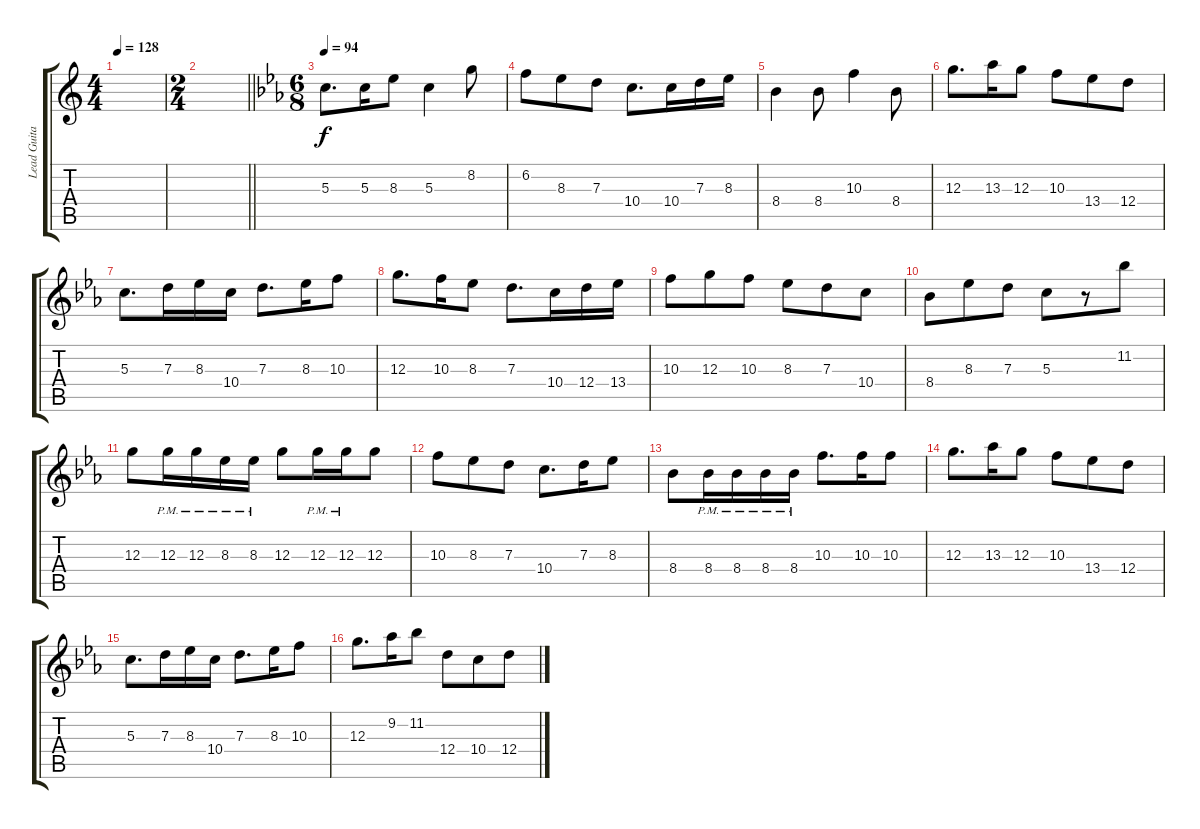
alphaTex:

\track ("Lead Guitar" "Lead Guita") {instrument distortionguitar}
\staff {score tabs}
\tuning (E4 B3 G3 D3 A2 E2) {hide}
\ts (4 4)
\tempo 128
\clef g2
\ks c
|
\ts (2 4)
\barLineRight lightlight
|
\ts (6 8)
\section ("" "")
\tempo 94
\ks cminor
5.3.8{d} 5.3.16 8.3.8 5.3.4 8.2.8 |
6.2.8 8.3.8 7.3.8 10.4.8{d} 10.4.16 7.3.16 8.3.16 |
8.4.4 8.4.8 10.3.4 8.4.8 |
12.3.8{d} 13.3.16 12.3.8 10.3.8 13.4.8 12.4.8 |
5.3.8{d} 7.3.16 8.3.16 10.4.16 7.3.8{d} 8.3.16 10.3.8 |
12.3.8{d} 10.3.16 8.3.8 7.3.8{d} 10.4.16 12.4.16 13.4.16 |
10.3.8 12.3.8 10.3.8 8.3.8 7.3.8 10.4.8 |
8.4.8 8.3.8 7.3.8 5.3.8 r.8 11.2.8 |
12.3.8 12.3{pm}.16 12.3{pm}.16 8.3{pm}.16 8.3{pm}.16 12.3.8 12.3{pm}.16 12.3{pm}.16 12.3.8 |
10.3.8 8.3.8 7.3.8 10.4.8{d} 7.3.16 8.3.8 |
8.4.8 8.4{pm}.16 8.4{pm}.16 8.4{pm}.16 8.4{pm}.16 10.3.8{d} 10.3.16 10.3.8 |
12.3.8{d} 13.3.16 12.3.8 10.3.8 13.4.8 12.4.8 |
5.3.8{d} 7.3.16 8.3.16 10.4.16 7.3.8{d} 8.3.16 10.3.8 |
12.3.8{d} 9.2.16 11.2.8 12.4.8 10.4.8 12.4.8
